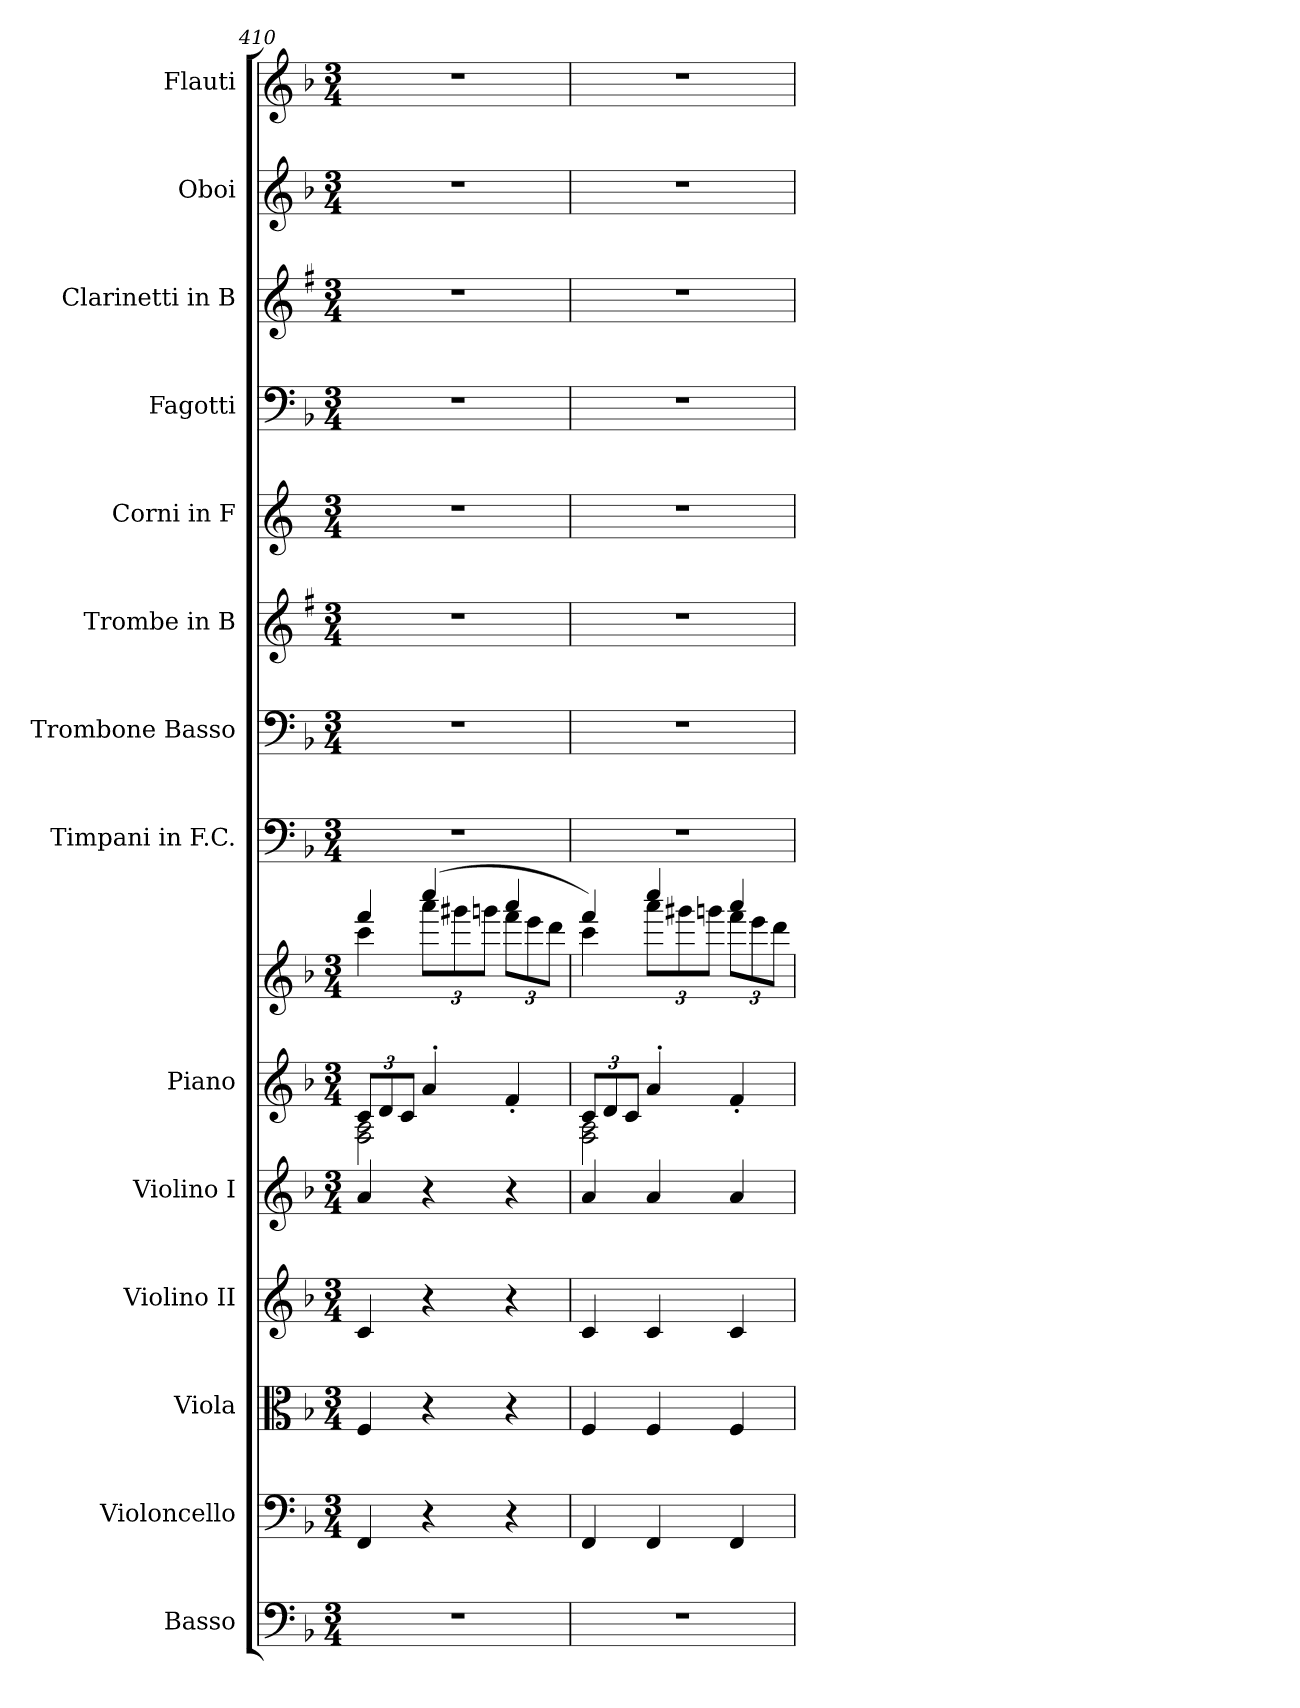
**kern	**kern	**kern	**kern	**kern	**kern	**kern	**kern	**kern	**kern	**kern	**kern	**kern	**kern	**kern
*part14	*part13	*part12	*part11	*part10	*part9	*part9	*part8	*part7	*part6	*part5	*part4	*part3	*part2	*part1
*staff15	*staff14	*staff13	*staff12	*staff11	*staff10	*staff9	*staff8	*staff7	*staff6	*staff5	*staff4	*staff3	*staff2	*staff1
*I"Basso	*I"Violoncello	*I"Viola	*I"Violino II	*I"Violino I	*I"Piano	*	*I"Timpani in F.C.	*I"Trombone Basso	*I"Trombe in B	*I"Corni in F	*I"Fagotti	*I"Clarinetti in B	*I"Oboi	*I"Flauti
*	*	*	*	*	*I'Pno.	*	*I'Timp.	*	*	*	*	*	*I'Ob.	*I'Fl.
*clefF4	*clefF4	*clefC3	*clefG2	*clefG2	*clefG2	*clefG2	*clefF4	*clefF4	*clefG2	*clefG2	*clefF4	*clefG2	*clefG2	*clefG2
*ITrd7c12	*	*	*	*	*	*	*	*	*ITrd1c2	*ITrd4c7	*	*ITrd1c2	*	*
*k[b-]	*k[b-]	*k[b-]	*k[b-]	*k[b-]	*k[b-]	*k[b-]	*k[b-]	*k[b-]	*k[b-]	*k[b-]	*k[b-]	*k[b-]	*k[b-]	*k[b-]
*M3/4	*M3/4	*M3/4	*M3/4	*M3/4	*M3/4	*M3/4	*M3/4	*M3/4	*M3/4	*M3/4	*M3/4	*M3/4	*M3/4	*M3/4
*	*	*	*	*	*Xbrackettup	*	*	*	*	*	*	*	*	*
=410	=410	=410	=410	=410	=410	=410	=410	=410	=410	=410	=410	=410	=410	=410
*	*	*	*	*	*^	*^	*	*	*	*	*	*	*	*
2.r	4FF/	4F/	4c/	4a/	12c/L	2F\ 2A\	4fff/	4ccc\	2.r	2.r	2.r	2.r	2.r	2.r	2.r	2.r
.	.	.	.	.	12d/	.	.	.	.	.	.	.	.	.	.	.
.	.	.	.	.	12c/J	.	.	.	.	.	.	.	.	.	.	.
*	*	*	*	*	*	*	*	*Xbrackettup	*	*	*	*	*	*	*	*
.	4r	4r	4r	4r	4a'/	.	(>4cccc/	12aaa\L	.	.	.	.	.	.	.	.
.	.	.	.	.	.	.	.	12ggg#X\	.	.	.	.	.	.	.	.
.	.	.	.	.	.	.	.	12gggn\J	.	.	.	.	.	.	.	.
.	4r	4r	4r	4r	4f'/	4ryy	4aaa/	12fff\L	.	.	.	.	.	.	.	.
.	.	.	.	.	.	.	.	12eee\	.	.	.	.	.	.	.	.
.	.	.	.	.	.	.	.	12ddd\J	.	.	.	.	.	.	.	.
=411	=411	=411	=411	=411	=411	=411	=411	=411	=411	=411	=411	=411	=411	=411	=411	=411
2.r	4FF/	4F/	4c/	4a/	12c/L	2F\ 2A\	4fff/)	4ccc\	2.r	2.r	2.r	2.r	2.r	2.r	2.r	2.r
.	.	.	.	.	12d/	.	.	.	.	.	.	.	.	.	.	.
.	.	.	.	.	12c/J	.	.	.	.	.	.	.	.	.	.	.
.	4FF/	4F/	4c/	4a/	4a'/	.	4cccc/	12aaa\L	.	.	.	.	.	.	.	.
.	.	.	.	.	.	.	.	12ggg#X\	.	.	.	.	.	.	.	.
.	.	.	.	.	.	.	.	12gggn\J	.	.	.	.	.	.	.	.
.	4FF/	4F/	4c/	4a/	4f'/	4ryy	4aaa/	12fff\L	.	.	.	.	.	.	.	.
.	.	.	.	.	.	.	.	12eee\	.	.	.	.	.	.	.	.
.	.	.	.	.	.	.	.	12ddd\J	.	.	.	.	.	.	.	.
*	*	*	*	*	*v	*v	*	*	*	*	*	*	*	*	*	*
*	*	*	*	*	*	*v	*v	*	*	*	*	*	*	*	*
=	=	=	=	=	=	=	=	=	=	=	=	=	=	=
*-	*-	*-	*-	*-	*-	*-	*-	*-	*-	*-	*-	*-	*-	*-
